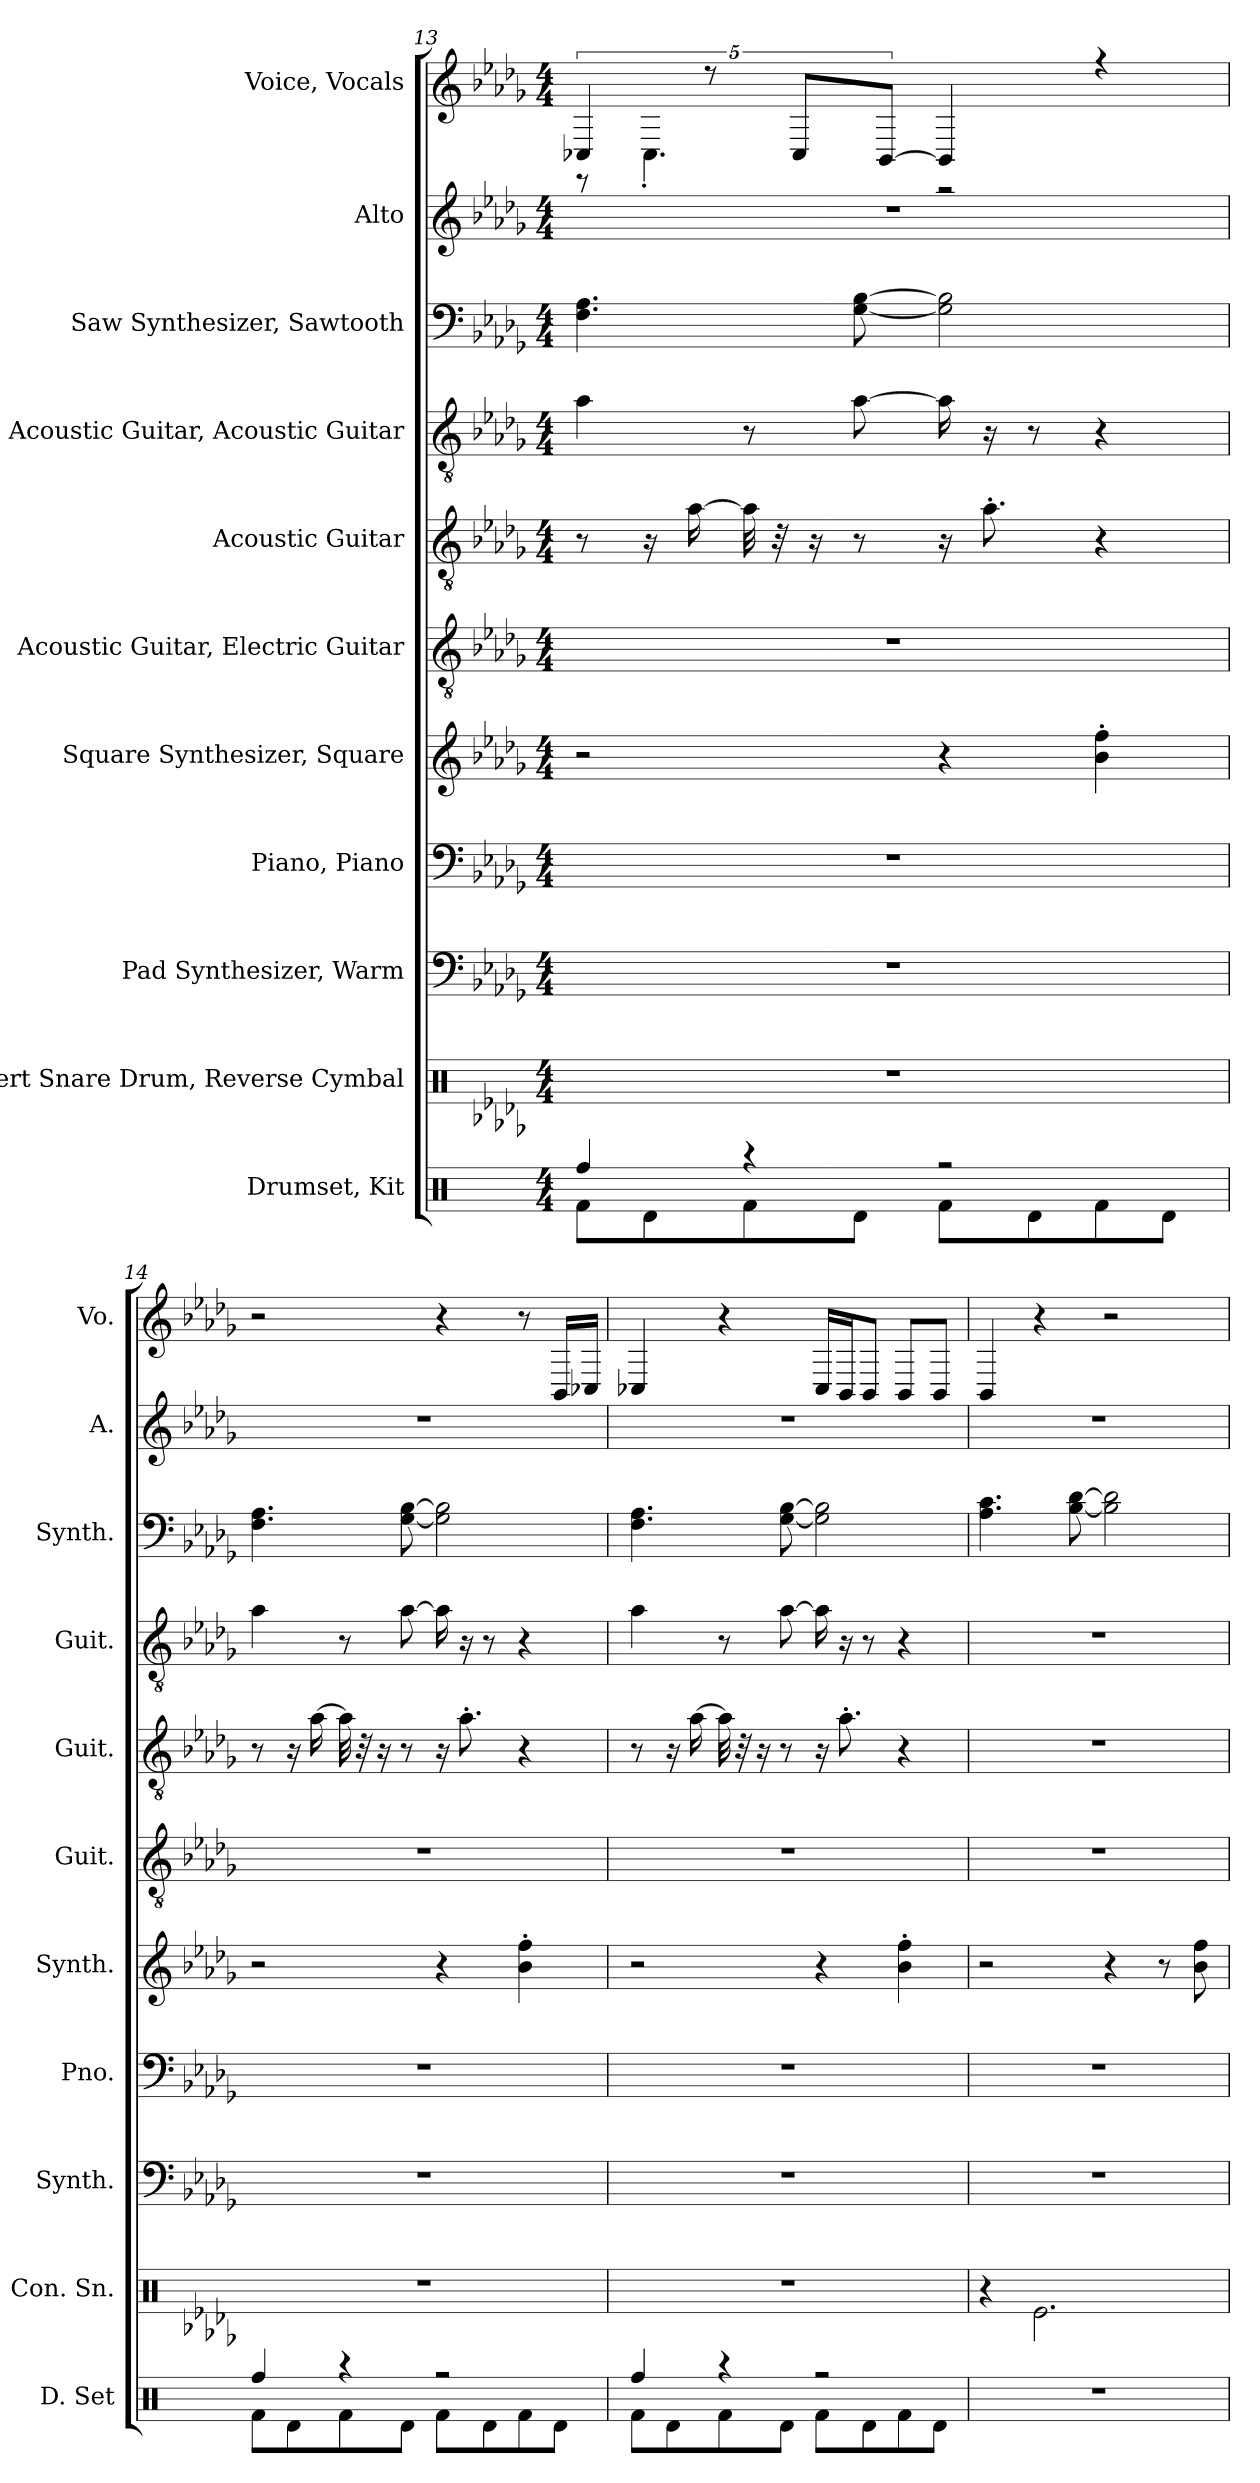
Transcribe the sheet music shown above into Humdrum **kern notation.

**kern	**kern	**kern	**kern	**kern	**kern	**kern	**kern	**kern	**kern	**kern
*part11	*part10	*part9	*part8	*part7	*part6	*part5	*part4	*part3	*part2	*part1
*staff11	*staff10	*staff9	*staff8	*staff7	*staff6	*staff5	*staff4	*staff3	*staff2	*staff1
*I"Drumset, Kit	*I"Concert Snare Drum, Reverse Cymbal	*I"Pad Synthesizer, Warm	*I"Piano, Piano	*I"Square Synthesizer, Square	*I"Acoustic Guitar, Electric Guitar	*I"Acoustic Guitar	*I"Acoustic Guitar, Acoustic Guitar	*I"Saw Synthesizer, Sawtooth	*I"Alto	*I"Voice, Vocals
*I'D. Set	*I'Con. Sn.	*I'Synth.	*I'Pno.	*I'Synth.	*I'Guit.	*I'Guit.	*I'Guit.	*I'Synth.	*I'A.	*I'Vo.
*clefX	*clefX	*clefF4	*clefF4	*clefG2	*clefGv2	*clefGv2	*clefGv2	*clefF4	*clefG2	*clefG2
*k[]	*k[b-e-a-d-g-]	*k[b-e-a-d-g-]	*k[b-e-a-d-g-]	*k[b-e-a-d-g-]	*k[b-e-a-d-g-]	*k[b-e-a-d-g-]	*k[b-e-a-d-g-]	*k[b-e-a-d-g-]	*k[b-e-a-d-g-]	*k[b-e-a-d-g-]
*M4/4	*M4/4	*M4/4	*M4/4	*M4/4	*M4/4	*M4/4	*M4/4	*M4/4	*M4/4	*M4/4
=13	=13	=13	=13	=13	=13	=13	=13	=13	=13	=13
*^	*	*	*	*	*	*	*	*	*	*^
4Rff/	8Rf\L	1r	1r	1r	2r	1r	8r	4a-\	4.F\ 4.A-\	1r	5C-X/	8r
.	8Rd\	.	.	.	.	.	16r	.	.	.	.	4.C-'\
.	.	.	.	.	.	.	[16a-\	.	.	.	.	.
.	.	.	.	.	.	.	.	.	.	.	10r	.
4r	8Rf\	.	.	.	.	.	32a-\]	8r	.	.	.	.
.	.	.	.	.	.	.	32r	.	.	.	.	.
.	.	.	.	.	.	.	.	.	.	.	10C-/L	.
.	.	.	.	.	.	.	16r	.	.	.	.	.
.	8Rd\J	.	.	.	.	.	8r	[8a-\	[8G-\ [8B-\	.	.	.
.	.	.	.	.	.	.	.	.	.	.	[10BB-/J	.
2r	8Rf\L	.	.	.	4r	.	16r	16a-\]	2G-\] 2B-\]	.	4BB-/]	2r
.	.	.	.	.	.	.	8.a-'\	16r	.	.	.	.
.	8Rd\	.	.	.	.	.	.	8r	.	.	.	.
.	8Rf\	.	.	.	4b-\' 4ff\'	.	4r	4r	.	.	4r	.
.	8Rd\J	.	.	.	.	.	.	.	.	.	.	.
*	*	*	*	*	*	*	*	*	*	*	*v	*v
!!LO:PB:g=z
=14	=14	=14	=14	=14	=14	=14	=14	=14	=14	=14	=14
4Rff/	8Rf\L	1r	1r	1r	2r	1r	8r	4a-\	4.F\ 4.A-\	1r	2r
.	8Rd\	.	.	.	.	.	16r	.	.	.	.
.	.	.	.	.	.	.	[16a-\	.	.	.	.
4r	8Rf\	.	.	.	.	.	32a-\]	8r	.	.	.
.	.	.	.	.	.	.	32r	.	.	.	.
.	.	.	.	.	.	.	16r	.	.	.	.
.	8Rd\J	.	.	.	.	.	8r	[8a-\	[8G-\ [8B-\	.	.
2r	8Rf\L	.	.	.	4r	.	16r	16a-\]	2G-\] 2B-\]	.	4r
.	.	.	.	.	.	.	8.a-'\	16r	.	.	.
.	8Rd\	.	.	.	.	.	.	8r	.	.	.
.	8Rf\	.	.	.	4b-\' 4ff\'	.	4r	4r	.	.	8r
.	8Rd\J	.	.	.	.	.	.	.	.	.	16BB-/LL
.	.	.	.	.	.	.	.	.	.	.	16C-X/JJ
=15	=15	=15	=15	=15	=15	=15	=15	=15	=15	=15	=15
4Rff/	8Rf\L	1r	1r	1r	2r	1r	8r	4a-\	4.F\ 4.A-\	1r	4C-X/
.	8Rd\	.	.	.	.	.	16r	.	.	.	.
.	.	.	.	.	.	.	[16a-\	.	.	.	.
4r	8Rf\	.	.	.	.	.	32a-\]	8r	.	.	4r
.	.	.	.	.	.	.	32r	.	.	.	.
.	.	.	.	.	.	.	16r	.	.	.	.
.	8Rd\J	.	.	.	.	.	8r	[8a-\	[8G-\ [8B-\	.	.
2r	8Rf\L	.	.	.	4r	.	16r	16a-\]	2G-\] 2B-\]	.	16C-/LL
.	.	.	.	.	.	.	8.a-'\	16r	.	.	16BB-/J
.	8Rd\	.	.	.	.	.	.	8r	.	.	8BB-/J
.	8Rf\	.	.	.	4b-\' 4ff\'	.	4r	4r	.	.	8BB-/L
.	8Rd\J	.	.	.	.	.	.	.	.	.	8BB-/J
*v	*v	*	*	*	*	*	*	*	*	*	*
=16	=16	=16	=16	=16	=16	=16	=16	=16	=16	=16
1r	4r	1r	1r	2r	1r	1r	1r	4.A-\ 4.c\	1r	4BB-/
.	2.Re\	.	.	.	.	.	.	.	.	4r
.	.	.	.	.	.	.	.	[8B-\ [8d-\	.	.
.	.	.	.	4r	.	.	.	2B-\] 2d-\]	.	2r
.	.	.	.	8r	.	.	.	.	.	.
.	.	.	.	8b-\ 8ff\	.	.	.	.	.	.
=	=	=	=	=	=	=	=	=	=	=
*-	*-	*-	*-	*-	*-	*-	*-	*-	*-	*-
